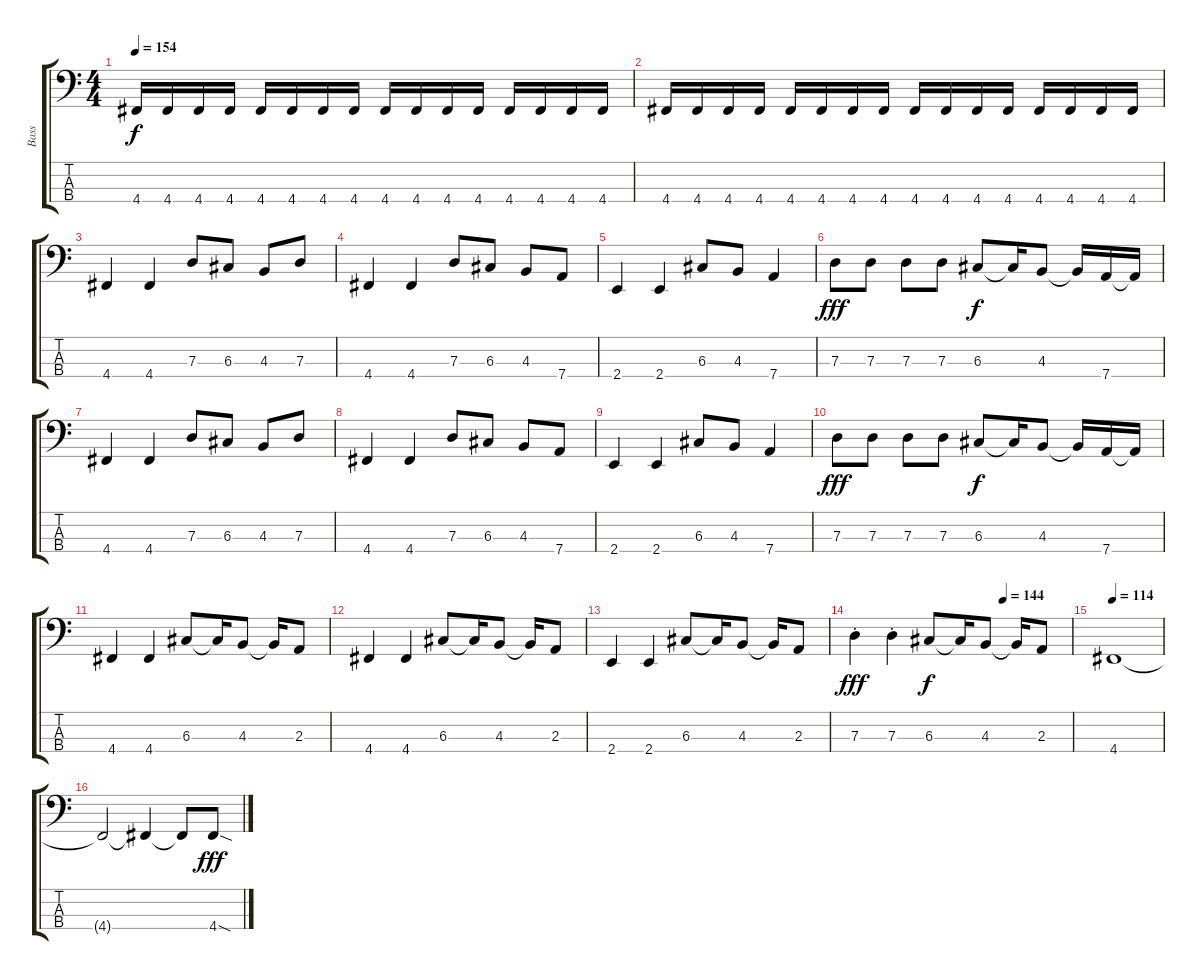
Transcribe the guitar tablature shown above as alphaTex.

\track ("Bass" "Bass") {instrument electricbasspick}
\staff {score tabs}
\tuning (F2 C2 G1 D1) {hide}
\ts (4 4)
\tempo 154
\clef f4
\ks c
4.4.16{dy f} 4.4.16 4.4.16 4.4.16 4.4.16 4.4.16 4.4.16 4.4.16 4.4.16 4.4.16 4.4.16 4.4.16 4.4.16 4.4.16 4.4.16 4.4.16 |
4.4.16 4.4.16 4.4.16 4.4.16 4.4.16 4.4.16 4.4.16 4.4.16 4.4.16 4.4.16 4.4.16 4.4.16 4.4.16 4.4.16 4.4.16 4.4.16 |
4.4.4 4.4.4 7.3.8 6.3.8 4.3.8 7.3.8 |
4.4.4 4.4.4 7.3.8 6.3.8 4.3.8 7.4.8 |
2.4.4 2.4.4 6.3.8 4.3.8 7.4.4 |
7.3.8{dy fff} 7.3.8 7.3.8 7.3.8 6.3.8{dy f} 6.3{t}.16 4.3.8 4.3{t}.16 7.4.16 7.4{t}.16 |
4.4.4 4.4.4 7.3.8 6.3.8 4.3.8 7.3.8 |
4.4.4 4.4.4 7.3.8 6.3.8 4.3.8 7.4.8 |
2.4.4 2.4.4 6.3.8 4.3.8 7.4.4 |
7.3.8{dy fff} 7.3.8 7.3.8 7.3.8 6.3.8{dy f} 6.3{t}.16 4.3.8 4.3{t}.16 7.4.16 7.4{t}.16 |
4.4.4 4.4.4 6.3.8 6.3{t}.16 4.3.8 4.3{t}.16 2.3.8 |
4.4.4 4.4.4 6.3.8 6.3{t}.16 4.3.8 4.3{t}.16 2.3.8 |
2.4.4 2.4.4 6.3.8 6.3{t}.16 4.3.8 4.3{t}.16 2.3.8 |
\tempo (144 0.6875)
7.3{st}.4{dy fff} 7.3{st}.4 6.3.8{dy f} 6.3{t}.16 4.3.8 4.3{t}.16 2.3.8 |
\tempo 114
4.4.1 |
4.4{t}.2 4.4{t}.4 4.4{t}.8 4.4{sod}.8{dy fff}
